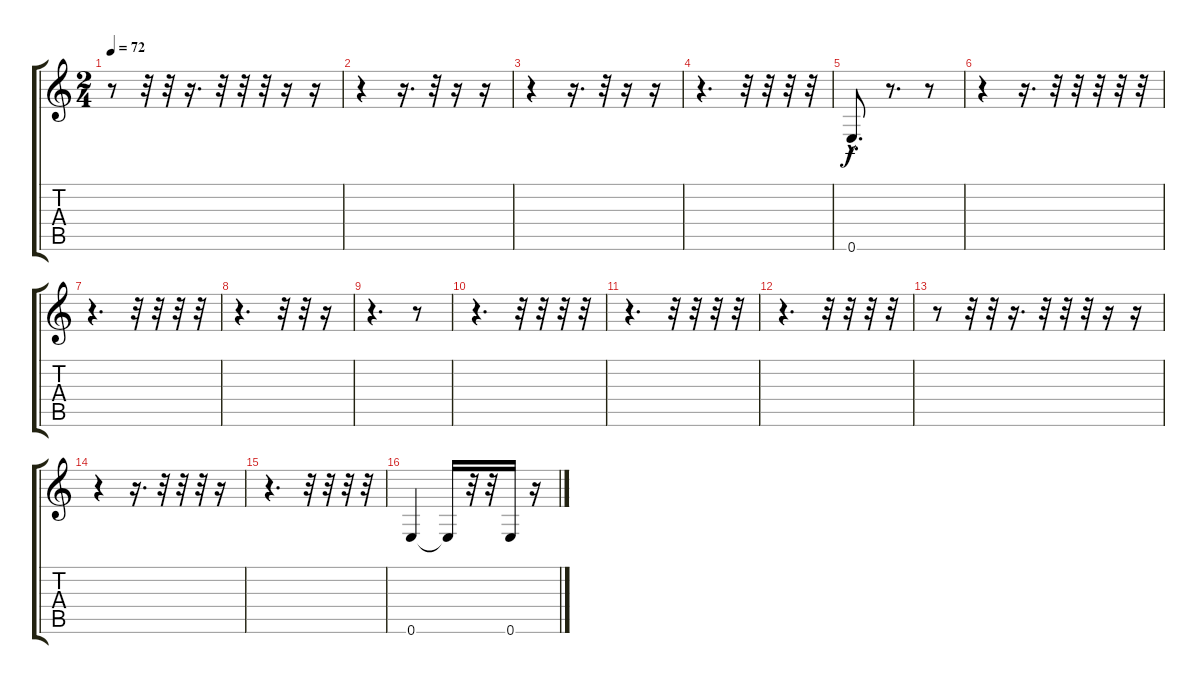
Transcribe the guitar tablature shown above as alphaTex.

\track "" {instrument electricbassfinger}
\staff {score tabs}
\tuning (E4 B3 G3 D3 A2 E2) {hide}
\ts (2 4)
\tempo 72
\clef g2
\ks c
r.8{dy f} r.32 r.32 r.16{d} r.32 r.32 r.32 r.16 r.16 |
r.4 r.16{d} r.32 r.16 r.16 |
r.4 r.16{d} r.32 r.16 r.16 |
r.4{d} r.32 r.32 r.32 r.32 |
0.6{hac}.8{d} r.8{d} r.8 |
r.4 r.16{d} r.32 r.32 r.32 r.32 r.32 |
r.4{d} r.32 r.32 r.32 r.32 |
r.4{d} r.32 r.32 r.16 |
r.4{d} r.8 |
r.4{d} r.32 r.32 r.32 r.32 |
r.4{d} r.32 r.32 r.32 r.32 |
r.4{d} r.32 r.32 r.32 r.32 |
r.8 r.32 r.32 r.16{d} r.32 r.32 r.32 r.16 r.16 |
r.4 r.16{d} r.32 r.32 r.32 r.16 |
r.4{d} r.32 r.32 r.32 r.32 |
0.6.4 0.6{t}.16 r.32 r.32 0.6.16 r.16
